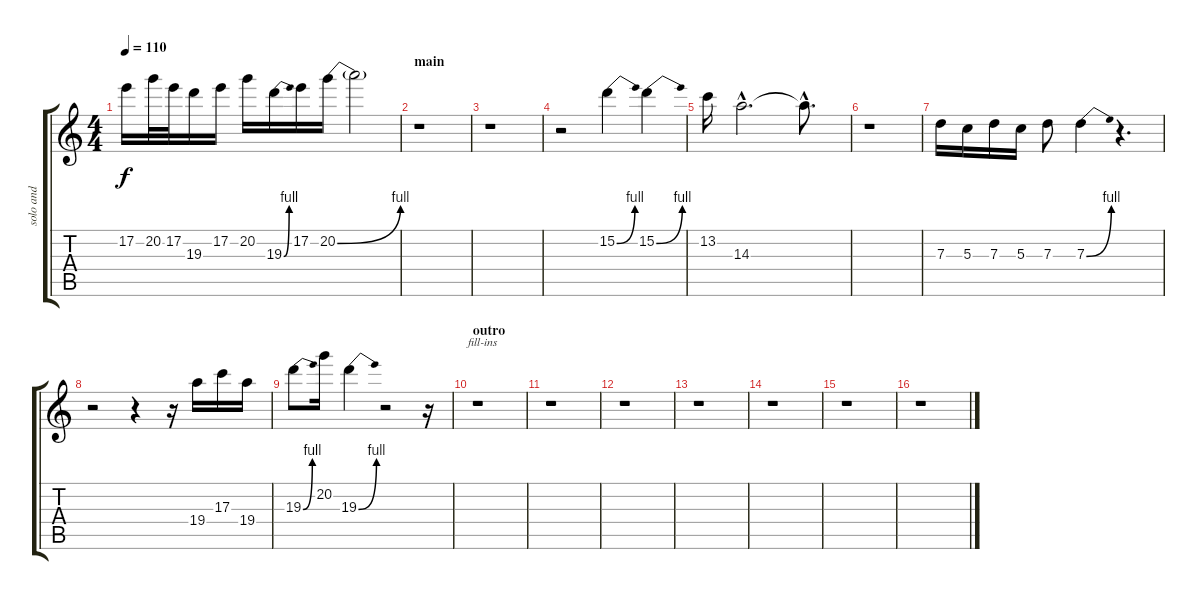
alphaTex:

\track ("solo and  fill-ins" "solo and  ") {instrument distortionguitar}
\staff {score tabs}
\tuning (E4 B3 G3 D3 A2 E2) {hide}
\ts (4 4)
\tempo 110
\clef g2
\ks c
17.2.16{dy f} 20.2.32 17.2.32 19.3.16 17.2.16 20.2.16 19.3{be (bend 0 0 60 4)}.16 17.2.16 20.2{be (bend 0 0 60 4)}.16 20.2{t}.2 |
\section ("" "main")
r.1 |
r.1 |
r.2 15.2{be (bend 0 0 60 4)}.4 15.2{be (bend 0 0 60 4)}.4 |
13.2.16 14.3{hac}.2{d} 14.3{hac t}.8{d} |
r.1 |
7.3.16 5.3.16 7.3.16 5.3.16 7.3.8 7.3{be (bend 0 0 60 4)}.4 r.4{d} |
r.2 r.4 r.16 19.4.16 17.3.16 19.4.16 |
19.3{be (bend 0 0 60 4)}.8 20.2.16 19.3{be (bend 0 0 60 4)}.4 r.2 r.16{txt "             fill-ins"} |
\section ("" "outro")
r.1 |
r.1 |
r.1 |
r.1 |
r.1 |
r.1 |
r.1
